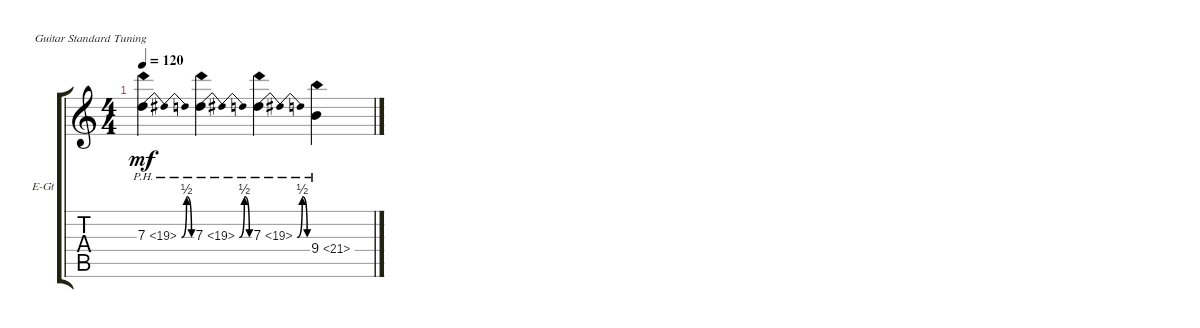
\defaultSystemsLayout 4
\bracketExtendMode groupsimilarinstruments
\firstSystemTrackNameOrientation horizontal
\otherSystemsTrackNameOrientation horizontal
\track ("Electric Guitar" "E-Gt") {instrument overdrivenguitar}
\staff {score tabs}
\tuning (E4 B3 G3 D3 A2 E2)
\ts (4 4)
\tempo 120
\clef g2
\ks c
7.3{be (bendrelease 0 0 10.799999999999999 2 20.4 2 30 0) ph 12}.4{dy mf} 7.3{be (bendrelease 0 0 13.2 2 20.4 2 21 0) ph 12}.4 7.3{be (bendrelease 0 0 12.6 2 20.4 2 30 0) ph 12}.4 9.4{ph 12}.4
